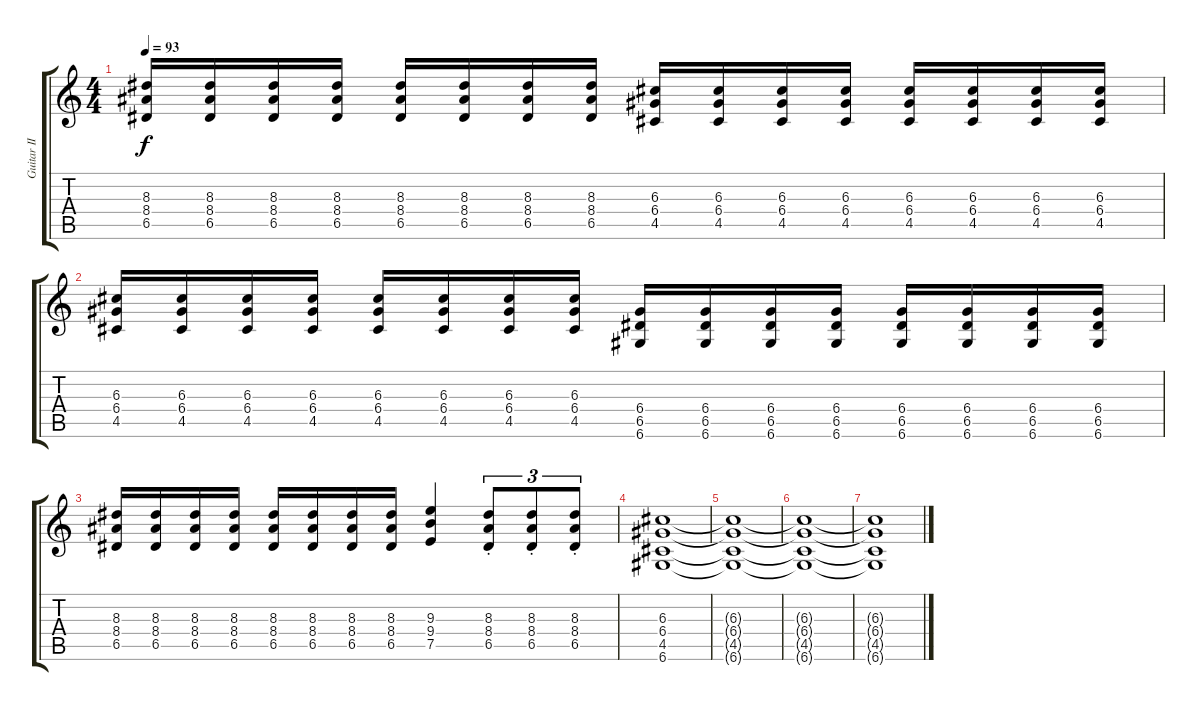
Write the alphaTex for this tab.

\track ("Guitar II" "Guitar II") {instrument overdrivenguitar}
\staff {score tabs}
\tuning (E4 B3 G3 D3 A2 D2) {hide}
\ts (4 4)
\tempo 93
\clef g2
\ks c
(8.3 8.4 6.5).16{dy f} (8.3 8.4 6.5).16 (8.3 8.4 6.5).16 (8.3 8.4 6.5).16 (8.3 8.4 6.5).16 (8.3 8.4 6.5).16 (8.3 8.4 6.5).16 (8.3 8.4 6.5).16 (6.3 6.4 4.5).16 (6.3 6.4 4.5).16 (6.3 6.4 4.5).16 (6.3 6.4 4.5).16 (6.3 6.4 4.5).16 (6.3 6.4 4.5).16 (6.3 6.4 4.5).16 (6.3 6.4 4.5).16 |
(6.3 6.4 4.5).16 (6.3 6.4 4.5).16 (6.3 6.4 4.5).16 (6.3 6.4 4.5).16 (6.3 6.4 4.5).16 (6.3 6.4 4.5).16 (6.3 6.4 4.5).16 (6.3 6.4 4.5).16 (6.4 6.5 6.6).16 (6.4 6.5 6.6).16 (6.4 6.5 6.6).16 (6.4 6.5 6.6).16 (6.4 6.5 6.6).16 (6.4 6.5 6.6).16 (6.4 6.5 6.6).16 (6.4 6.5 6.6).16 |
(8.3 8.4 6.5).16 (8.3 8.4 6.5).16 (8.3 8.4 6.5).16 (8.3 8.4 6.5).16 (8.3 8.4 6.5).16 (8.3 8.4 6.5).16 (8.3 8.4 6.5).16 (8.3 8.4 6.5).16 (9.3 9.4 7.5).4 (8.3 8.4 6.5{st}).8{tu (3 2)} (8.3 8.4 6.5{st}).8{tu (3 2)} (8.3 8.4 6.5{st}).8{tu (3 2)} |
(6.3 6.4 4.5 6.6).1 |
(6.3{t} 6.4{t} 4.5{t} 6.6{t}).1 |
(6.3{t} 6.4{t} 4.5{t} 6.6{t}).1 |
(6.3{t} 6.4{t} 4.5{t} 6.6{t}).1
